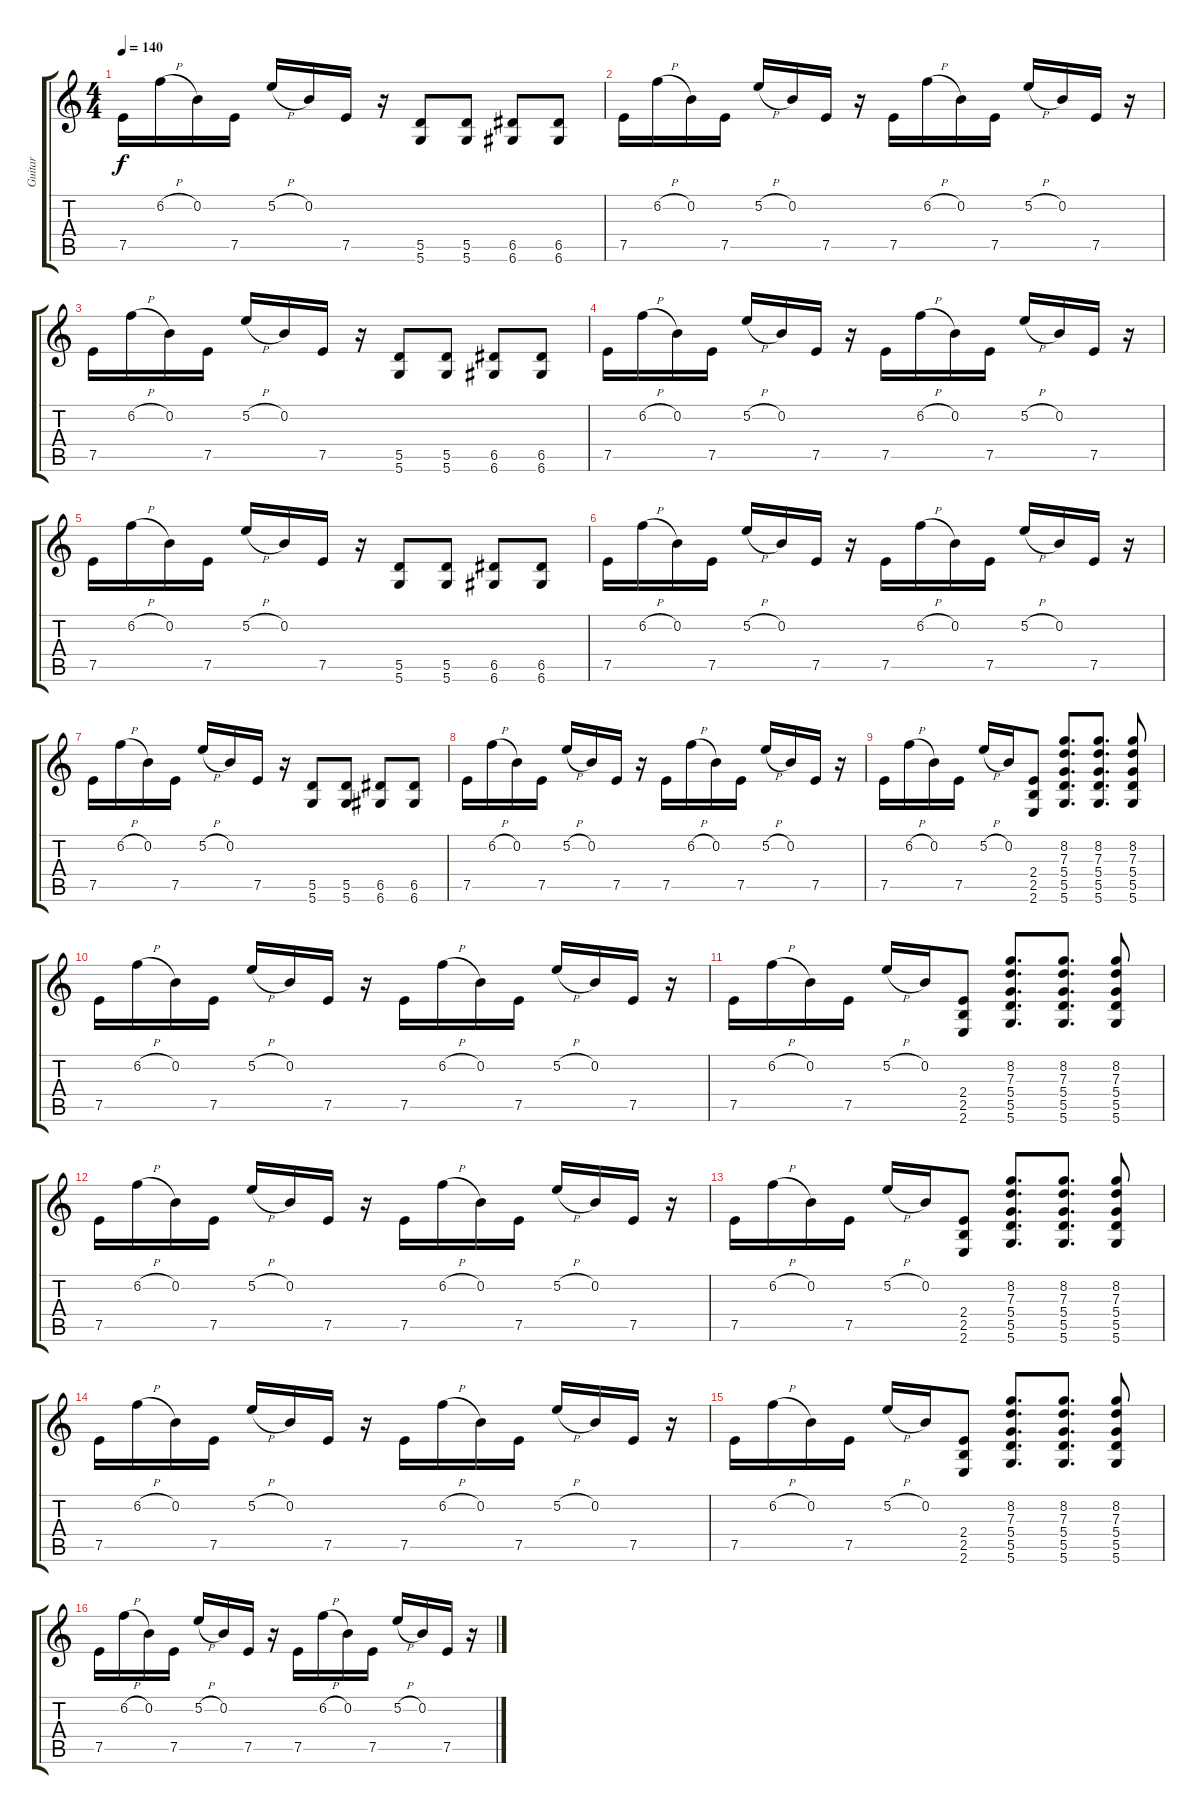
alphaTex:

\track ("Guitar" "Guitar") {instrument overdrivenguitar}
\staff {score tabs}
\tuning (E4 B3 G3 D3 A2 D2) {hide}
\ts (4 4)
\tempo 140
\clef g2
\ks c
7.5.16{dy f} 6.2{h}.16 0.2.16 7.5.16 5.2{h}.16 0.2.16 7.5.16 r.16 (5.5 5.6).8 (5.5 5.6).8 (6.5 6.6).8 (6.5 6.6).8 |
7.5.16 6.2{h}.16 0.2.16 7.5.16 5.2{h}.16 0.2.16 7.5.16 r.16 7.5.16 6.2{h}.16 0.2.16 7.5.16 5.2{h}.16 0.2.16 7.5.16 r.16 |
7.5.16 6.2{h}.16 0.2.16 7.5.16 5.2{h}.16 0.2.16 7.5.16 r.16 (5.5 5.6).8 (5.5 5.6).8 (6.5 6.6).8 (6.5 6.6).8 |
7.5.16 6.2{h}.16 0.2.16 7.5.16 5.2{h}.16 0.2.16 7.5.16 r.16 7.5.16 6.2{h}.16 0.2.16 7.5.16 5.2{h}.16 0.2.16 7.5.16 r.16 |
7.5.16 6.2{h}.16 0.2.16 7.5.16 5.2{h}.16 0.2.16 7.5.16 r.16 (5.5 5.6).8 (5.5 5.6).8 (6.5 6.6).8 (6.5 6.6).8 |
7.5.16 6.2{h}.16 0.2.16 7.5.16 5.2{h}.16 0.2.16 7.5.16 r.16 7.5.16 6.2{h}.16 0.2.16 7.5.16 5.2{h}.16 0.2.16 7.5.16 r.16 |
7.5.16 6.2{h}.16 0.2.16 7.5.16 5.2{h}.16 0.2.16 7.5.16 r.16 (5.5 5.6).8 (5.5 5.6).8 (6.5 6.6).8 (6.5 6.6).8 |
7.5.16 6.2{h}.16 0.2.16 7.5.16 5.2{h}.16 0.2.16 7.5.16 r.16 7.5.16 6.2{h}.16 0.2.16 7.5.16 5.2{h}.16 0.2.16 7.5.16 r.16 |
7.5.16 6.2{h}.16 0.2.16 7.5.16 5.2{h}.16 0.2.16 (2.4 2.5 2.6).8 (8.2 7.3 5.4 5.5 5.6).8{d} (8.2 7.3 5.4 5.5 5.6).8{d} (8.2 7.3 5.4 5.5 5.6).8 |
7.5.16 6.2{h}.16 0.2.16 7.5.16 5.2{h}.16 0.2.16 7.5.16 r.16 7.5.16 6.2{h}.16 0.2.16 7.5.16 5.2{h}.16 0.2.16 7.5.16 r.16 |
7.5.16 6.2{h}.16 0.2.16 7.5.16 5.2{h}.16 0.2.16 (2.4 2.5 2.6).8 (8.2 7.3 5.4 5.5 5.6).8{d} (8.2 7.3 5.4 5.5 5.6).8{d} (8.2 7.3 5.4 5.5 5.6).8 |
7.5.16 6.2{h}.16 0.2.16 7.5.16 5.2{h}.16 0.2.16 7.5.16 r.16 7.5.16 6.2{h}.16 0.2.16 7.5.16 5.2{h}.16 0.2.16 7.5.16 r.16 |
7.5.16 6.2{h}.16 0.2.16 7.5.16 5.2{h}.16 0.2.16 (2.4 2.5 2.6).8 (8.2 7.3 5.4 5.5 5.6).8{d} (8.2 7.3 5.4 5.5 5.6).8{d} (8.2 7.3 5.4 5.5 5.6).8 |
7.5.16 6.2{h}.16 0.2.16 7.5.16 5.2{h}.16 0.2.16 7.5.16 r.16 7.5.16 6.2{h}.16 0.2.16 7.5.16 5.2{h}.16 0.2.16 7.5.16 r.16 |
7.5.16 6.2{h}.16 0.2.16 7.5.16 5.2{h}.16 0.2.16 (2.4 2.5 2.6).8 (8.2 7.3 5.4 5.5 5.6).8{d} (8.2 7.3 5.4 5.5 5.6).8{d} (8.2 7.3 5.4 5.5 5.6).8 |
7.5.16 6.2{h}.16 0.2.16 7.5.16 5.2{h}.16 0.2.16 7.5.16 r.16 7.5.16 6.2{h}.16 0.2.16 7.5.16 5.2{h}.16 0.2.16 7.5.16 r.16
